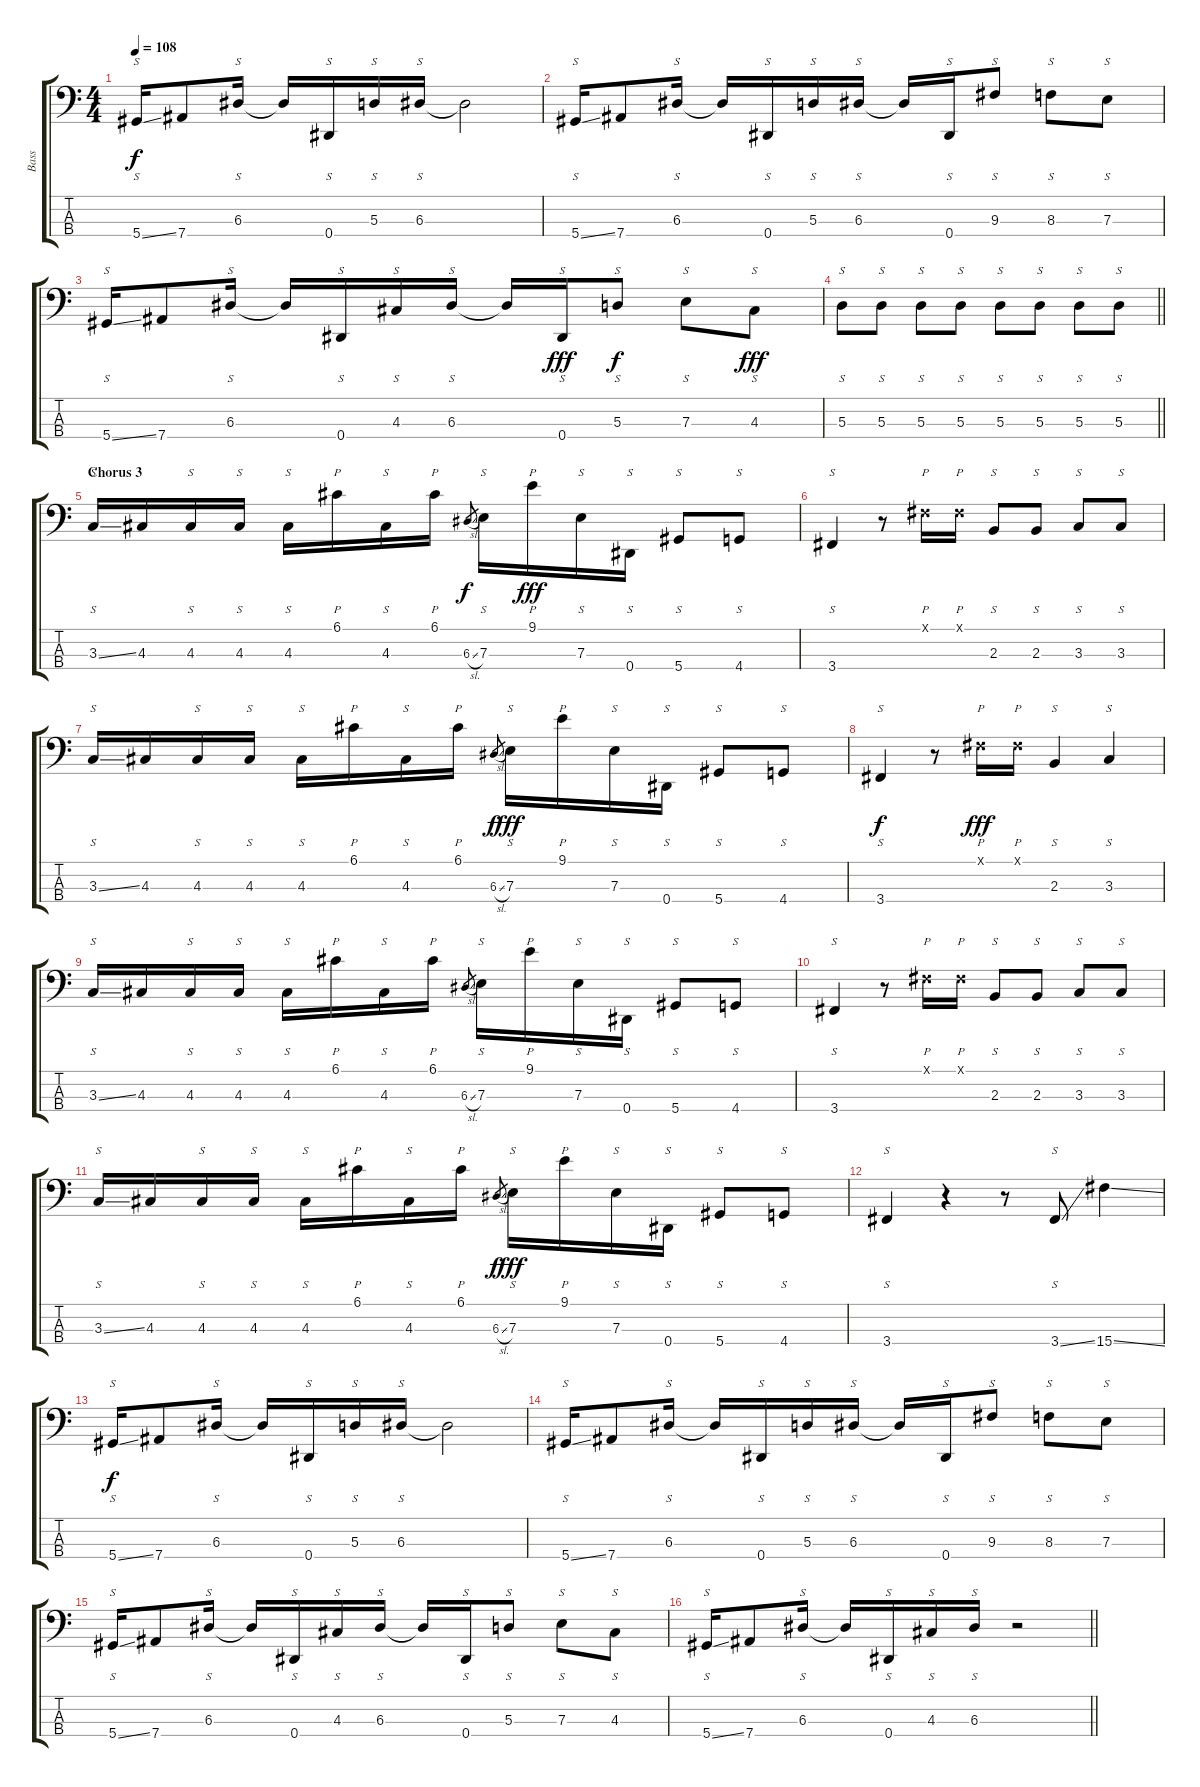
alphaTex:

\track ("Bass" "Bass") {instrument slapbass1}
\staff {score tabs}
\tuning (G2 D2 A1 Eb1) {hide}
\ts (4 4)
\tempo 108
\clef f4
\ks c
5.4{ss}.16{s dy f} 7.4.8 6.3.16{s} 6.3{t}.16 0.4.16{s} 5.3.16{s} 6.3.16{s} 6.3{t}.2 |
5.4{ss}.16{s} 7.4.8 6.3.16{s} 6.3{t}.16 0.4.16{s} 5.3.16{s} 6.3.16{s} 6.3{t}.16 0.4.16{s} 9.3.8{s} 8.3.8{s} 7.3.8{s} |
5.4{ss}.16{s} 7.4.8 6.3.16{s} 6.3{t}.16 0.4.16{s} 4.3.16{s} 6.3.16{s} 6.3{t}.16 0.4.16{s dy fff} 5.3.8{s dy f} 7.3.8{s} 4.3.8{s dy fff} |
\barLineRight lightlight
5.3.8{s} 5.3.8{s} 5.3.8{s} 5.3.8{s} 5.3.8{s} 5.3.8{s} 5.3.8{s} 5.3.8{s} |
\section ("" "Chorus 3")
3.3{ss}.16{s} 4.3.16 4.3.16{s} 4.3.16{s} 4.3.16{s} 6.1.16{p} 4.3.16{s} 6.1.16{p} 6.3{sl}.8{gr dy f} 7.3.16{s} 9.1.16{p dy fff} 7.3.16{s} 0.4.16{s} 5.4.8{s} 4.4.8{s} |
3.4.4{s} r.8 -1.1{x}.16{p} -1.1{x}.16{p} 2.3.8{s} 2.3.8{s} 3.3.8{s} 3.3.8{s} |
3.3{ss}.16{s} 4.3.16 4.3.16{s} 4.3.16{s} 4.3.16{s} 6.1.16{p} 4.3.16{s} 6.1.16{p} 6.3{sl}.8{gr dy f} 7.3.16{s dy fff} 9.1.16{p} 7.3.16{s} 0.4.16{s} 5.4.8{s} 4.4.8{s} |
3.4.4{s dy f} r.8 -1.1{x}.16{p dy fff} -1.1{x}.16{p} 2.3.4{s} 3.3.4{s} |
3.3{ss}.16{s} 4.3.16 4.3.16{s} 4.3.16{s} 4.3.16{s} 6.1.16{p} 4.3.16{s} 6.1.16{p} 6.3{sl}.8{gr} 7.3.16{s} 9.1.16{p} 7.3.16{s} 0.4.16{s} 5.4.8{s} 4.4.8{s} |
3.4.4{s} r.8 -1.1{x}.16{p} -1.1{x}.16{p} 2.3.8{s} 2.3.8{s} 3.3.8{s} 3.3.8{s} |
3.3{ss}.16{s} 4.3.16 4.3.16{s} 4.3.16{s} 4.3.16{s} 6.1.16{p} 4.3.16{s} 6.1.16{p} 6.3{sl}.8{gr dy f} 7.3.16{s dy fff} 9.1.16{p} 7.3.16{s} 0.4.16{s} 5.4.8{s} 4.4.8{s} |
3.4.4{s} r.4 r.8 3.4{ss}.8{s} 15.4{ss}.4 |
5.4{ss}.16{s dy f} 7.4.8 6.3.16{s} 6.3{t}.16 0.4.16{s} 5.3.16{s} 6.3.16{s} 6.3{t}.2 |
5.4{ss}.16{s} 7.4.8 6.3.16{s} 6.3{t}.16 0.4.16{s} 5.3.16{s} 6.3.16{s} 6.3{t}.16 0.4.16{s} 9.3.8{s} 8.3.8{s} 7.3.8{s} |
5.4{ss}.16{s} 7.4.8 6.3.16{s} 6.3{t}.16 0.4.16{s} 4.3.16{s} 6.3.16{s} 6.3{t}.16 0.4.16{s} 5.3.8{s} 7.3.8{s} 4.3.8{s} |
\barLineRight lightlight
5.4{ss}.16{s} 7.4.8 6.3.16{s} 6.3{t}.16 0.4.16{s} 4.3.16{s} 6.3.16{s} r.2
